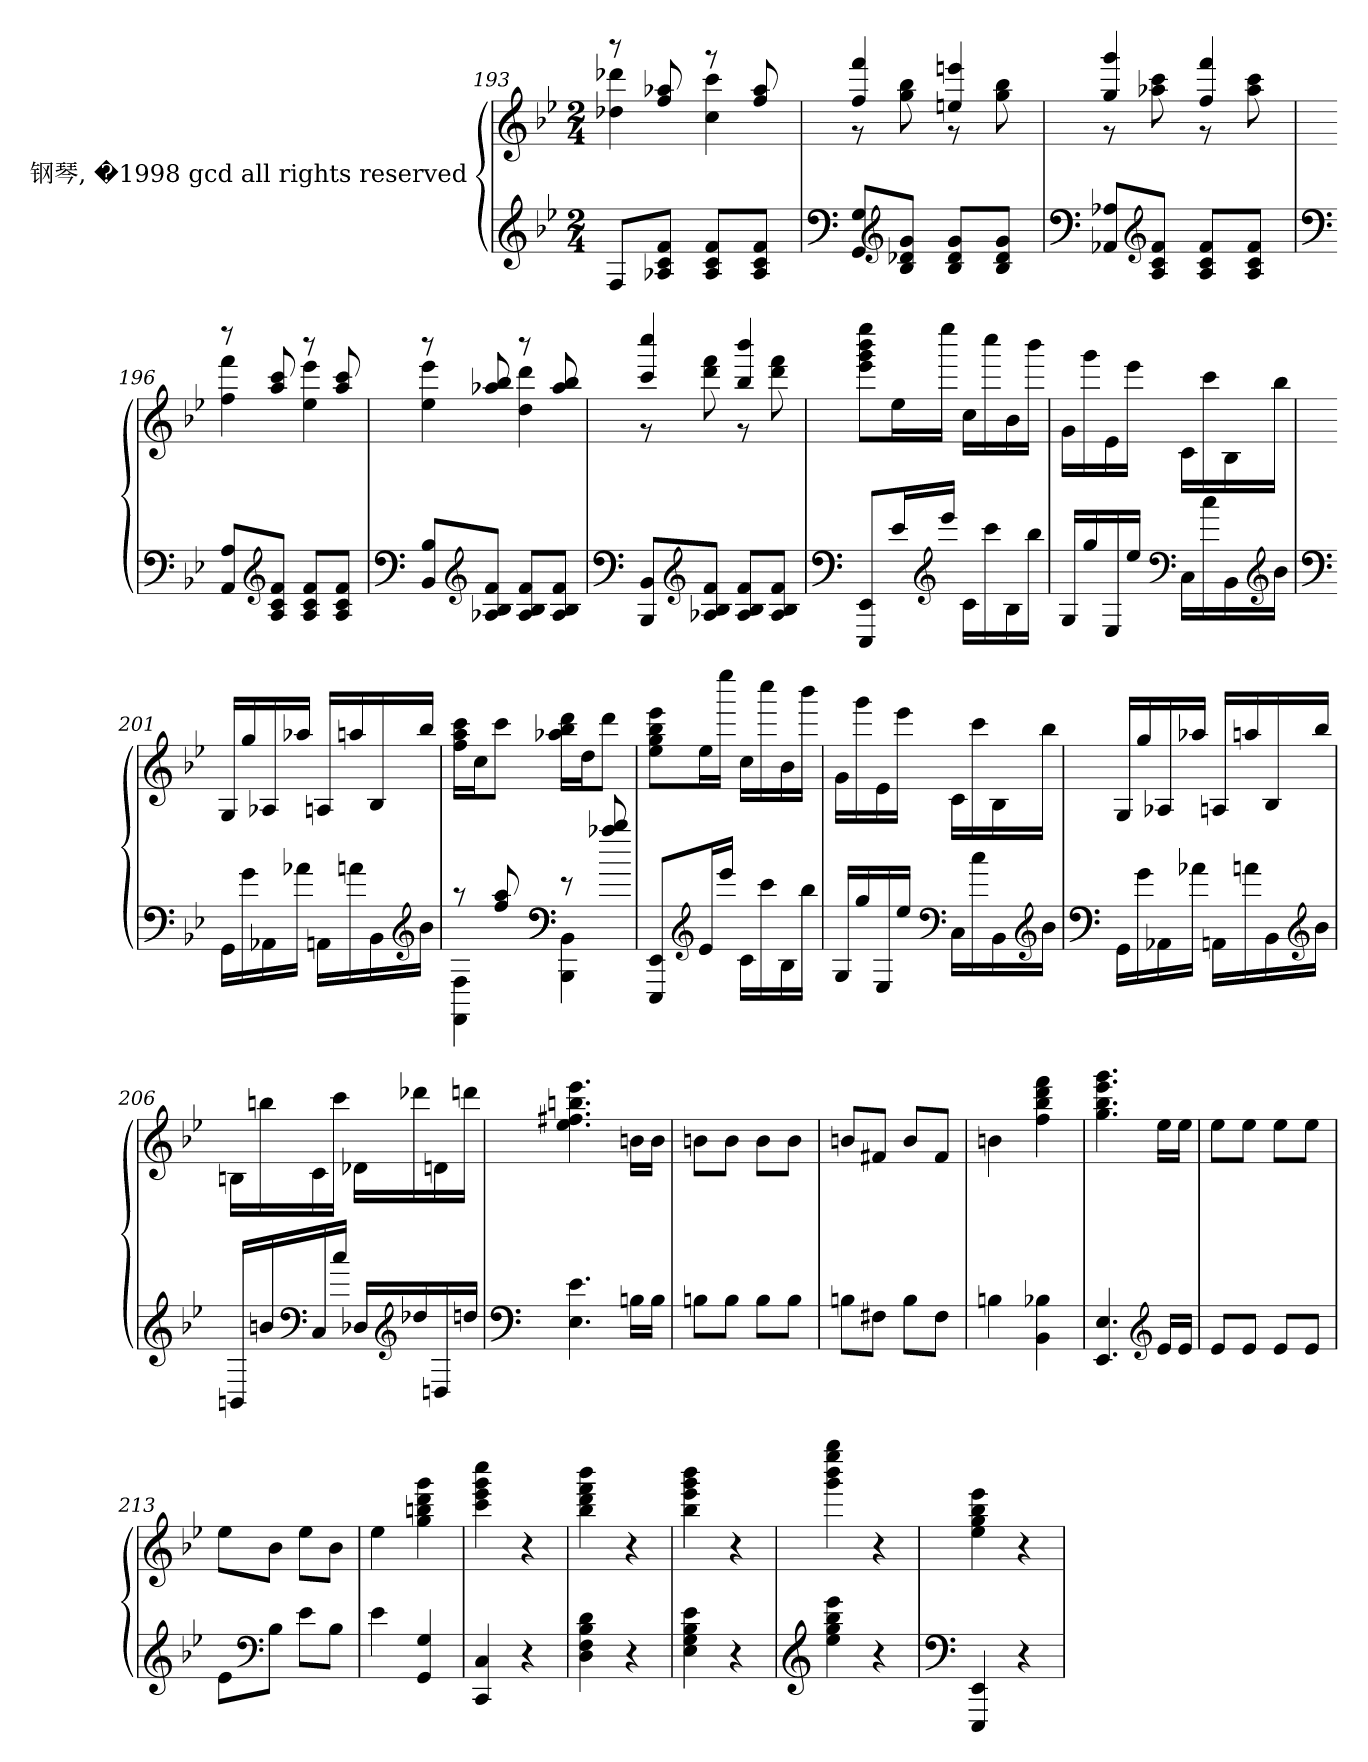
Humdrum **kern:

**kern	**kern
*part1	*part1
*staff2	*staff1
*I"钢琴, �1998 gcd all rights reserved	*
*clefG2	*clefG2
*k[b-e-]	*k[b-e-]
*M2/4	*M2/4
=193	=193
*	*^
8F/L	8r	4dd-X\ 4ddd-X\
8A-X/ 8c/ 8f/J	8ff/ 8aa-X/	.
8A-/ 8c/ 8f/L	8r	4cc\ 4ccc\
8A-/ 8c/ 8f/J	8ff/ 8aa-/	.
=194	=194	=194
*clefF4	*	*
8GG/ 8G/L	4ff/ 4fff/	8r
*clefG2	*	*
8B-/ 8d-X/ 8g/J	.	8gg\ 8bb-\
8B-/ 8d-/ 8g/L	4een/ 4eeen/	8r
8B-/ 8d-/ 8g/J	.	8gg\ 8bb-\
!!LO:PB:g=z	!!
=195	=195	=195
*clefF4	*	*
8AA-X/ 8A-X/L	4gg/ 4ggg/	8r
*clefG2	*	*
8A-/ 8c/ 8f/J	.	8aa-X\ 8ccc\
8A-/ 8c/ 8f/L	4ff/ 4fff/	8r
8A-/ 8c/ 8f/J	.	8aa-\ 8ccc\
=196	=196	=196
*clefF4	*	*
8AA/ 8A/L	8r	4ff\ 4fff\
*clefG2	*	*
8A/ 8c/ 8f/J	8aa/ 8ccc/	.
8A/ 8c/ 8f/L	8r	4ee-\ 4eee-\
8A/ 8c/ 8f/J	8aa/ 8ccc/	.
=197	=197	=197
*clefF4	*	*
8BB-/ 8B-/L	8r	4ee-\ 4eee-\
*clefG2	*	*
8A-X/ 8B-/ 8f/J	8aa-X/ 8bb-/	.
8A-/ 8B-/ 8f/L	8r	4dd\ 4ddd\
8A-/ 8B-/ 8f/J	8aa-/ 8bb-/	.
=198	=198	=198
*clefF4	*	*
8BBB-/ 8BB-/L	4ccc/ 4cccc/	8r
*clefG2	*	*
8A-X/ 8B-/ 8f/J	.	8ddd\ 8fff\
8A-/ 8B-/ 8f/L	4bb-/ 4bbb-/	8r
8A-/ 8B-/ 8f/J	.	8ddd\ 8fff\
*	*v	*v
!!LO:LB:g=z
=199	=199
*clefF4	*
8EEE-/ 8EE-/L	8eee-\ 8ggg\ 8bbb-\ 8eeee-\L
16e-/L	16ee-\L
*clefG2	*
16eee-/JJ	16eeee-\JJ
16c\LL	16cc\LL
16ccc\	16cccc\
16B-\	16b-\
16bb-\JJ	16bbb-\JJ
=200	=200
16G/LL	16g\LL
16gg/	16ggg\
16E-/	16e-\
16ee-/JJ	16eee-\JJ
*clefF4	*
16C\LL	16c\LL
16cc\	16ccc\
16BB-\	16B-\
*clefG2	*
16b-\JJ	16bb-\JJ
=201	=201
*clefF4	*
16GG\LL	16G/LL
16g\	16gg/
16AA-X\	16A-X/
16a-X\JJ	16aa-X/JJ
16AAn\LL	16An/LL
16an\	16aan/
16BB-\	16B-/
*clefG2	*
16b-\JJ	16bb-/JJ
!!LO:LB:g=z
=202	=202
*^	*
8r	4FF\ 4F\	16ff\ 16aa\ 16ccc\LL
.	.	16cc\J
8ff/ 8aa/	.	8ccc\J
*clefF4	*	*
8r	4BBB-\ 4BB-\	16aa-X\ 16bb-\ 16ddd\LL
.	.	16dd\J
8aa-X/ 8bb-/	.	8ddd\J
*v	*v	*
=203	=203
8EEE-/ 8EE-/L	8ee-\ 8gg\ 8bb-\ 8eee-\L
*clefG2	*
16e-/L	16ee-\L
16eee-/JJ	16eeee-\JJ
16c\LL	16cc\LL
16ccc\	16cccc\
16B-\	16b-\
16bb-\JJ	16bbb-\JJ
=204	=204
16G/LL	16g\LL
16gg/	16ggg\
16E-/	16e-\
16ee-/JJ	16eee-\JJ
*clefF4	*
16C\LL	16c\LL
16cc\	16ccc\
16BB-\	16B-\
*clefG2	*
16b-\JJ	16bb-\JJ
!!LO:LB:g=z
=205	=205
*clefF4	*
16GG\LL	16G/LL
16g\	16gg/
16AA-X\	16A-X/
16a-X\JJ	16aa-X/JJ
16AAn\LL	16An/LL
16an\	16aan/
16BB-\	16B-/
*clefG2	*
16b-\JJ	16bb-/JJ
=206	=206
16BBn/LL	16Bn\LL
16bn/	16bbn\
*clefF4	*
16C/	16c\
16cc/JJ	16ccc\JJ
16D-X/LL	16d-X\LL
*clefG2	*
16dd-X/	16ddd-X\
16Dn/	16dn\
16ddn/JJ	16dddn\JJ
=207	=207
*clefF4	*
4.E-\ 4.e-\	4.ee-\ 4.ff#X\ 4.bbn\ 4.eee-\
16Bn\LL	16bn\LL
16B\JJ	16b\JJ
=208	=208
8Bn\L	8bn\L
8B\J	8b\J
8B\L	8b\L
8B\J	8b\J
!!LO:LB:g=z
=209	=209
8Bn\L	8bn/L
8F#X\J	8f#X/J
8B\L	8b/L
8F#\J	8f#/J
=210	=210
4Bn\	4bn\
4BB-\ 4B-X\	4ff\ 4bb-\ 4ddd\ 4fff\
=211	=211
4.EE-/ 4.E-/	4.gg\ 4.bb-\ 4.eee-\ 4.ggg\
*clefG2	*
16e-/LL	16ee-\LL
16e-/JJ	16ee-\JJ
=212	=212
8e-/L	8ee-\L
8e-/J	8ee-\J
8e-/L	8ee-\L
8e-/J	8ee-\J
=213	=213
8e-\L	8ee-\L
*clefF4	*
8B-\J	8b-\J
8e-\L	8ee-\L
8B-\J	8b-\J
=214	=214
4e-\	4ee-\
4GG/ 4G/	4gg\ 4bbn\ 4ddd\ 4ggg\
=215	=215
4CC/ 4C/	4ccc\ 4eee-\ 4ggg\ 4cccc\
4r	4r
=216	=216
4D\ 4F\ 4B-\ 4d\	4bb-\ 4ddd\ 4fff\ 4bbb-\
4r	4r
=217	=217
4E-\ 4G\ 4B-\ 4e-\	4bb-\ 4eee-\ 4ggg\ 4bbb-\
4r	4r
!!LO:LB:g=z
=218	=218
*clefG2	*
4ee-\ 4gg\ 4bb-\ 4eee-\	4ggg\ 4bbb-\ 4eeee-\ 4gggg\
4r	4r
=219	=219
*clefF4	*
*	*MM44
4EEE-/ 4EE-/	4ee-\ 4gg\ 4bb-\ 4eee-\
4r	4r
=	=
*-	*-
